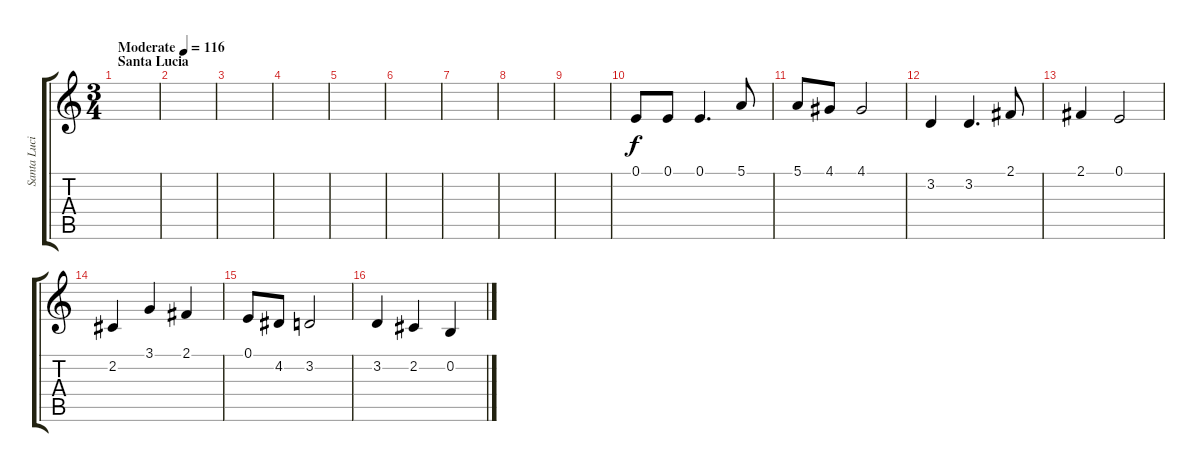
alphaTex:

\track ("Santa Lucia: вокал" "Santa Luci") {instrument viola}
\staff {score tabs}
\tuning (E4 B3 G3 D3 A2 E2) {hide}
\ts (3 4)
\section ("" "Santa Lucia")
\tempo (116 "Moderate")
\tempo 90
\tempo (116 "Moderate")
\clef g2
\ks c
|
|
|
|
|
|
|
|
|
0.1.8 0.1.8 0.1.4{d} 5.1.8 |
5.1.8 4.1.8 4.1.2 |
3.2.4 3.2.4{d} 2.1.8 |
2.1.4 0.1.2 |
2.2.4 3.1.4 2.1.4 |
0.1.8 4.2.8 3.2.2 |
3.2.4 2.2.4 0.2.4
